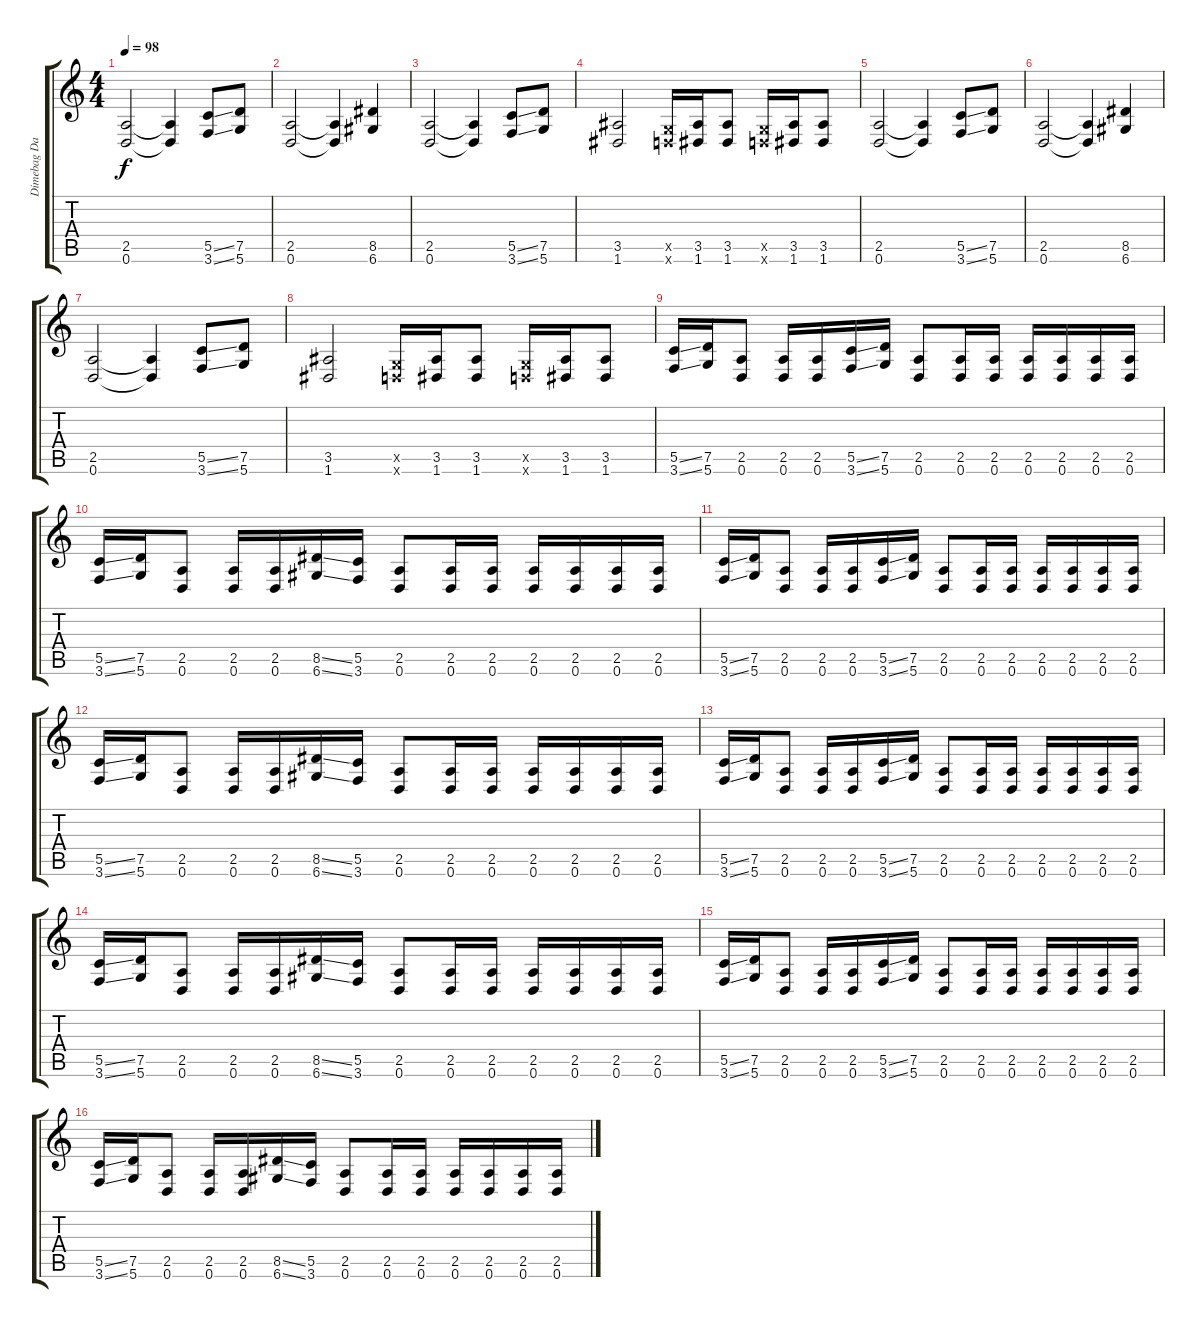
\track ("Dimebag Darrell" "Dimebag Da") {instrument overdrivenguitar}
\staff {score tabs}
\tuning (D4 A3 F3 C3 G2 D2) {hide}
\ts (4 4)
\tempo 98
\clef g2
\ks c
(2.5 0.6).2{dy f} (2.5{t} 0.6{t}).4 (5.5{ss} 3.6{ss}).8 (7.5 5.6).8 |
(2.5 0.6).2 (2.5{t} 0.6{t}).4 (8.5 6.6).4 |
(2.5 0.6).2 (2.5{t} 0.6{t}).4 (5.5{ss} 3.6{ss}).8 (7.5 5.6).8 |
(3.5 1.6).2 (0.5{x} 0.6{x}).16 (3.5 1.6).16 (3.5 1.6).8 (0.5{x} 0.6{x}).16 (3.5 1.6).16 (3.5 1.6).8 |
(2.5 0.6).2 (2.5{t} 0.6{t}).4 (5.5{ss} 3.6{ss}).8 (7.5 5.6).8 |
(2.5 0.6).2 (2.5{t} 0.6{t}).4 (8.5 6.6).4 |
(2.5 0.6).2 (2.5{t} 0.6{t}).4 (5.5{ss} 3.6{ss}).8 (7.5 5.6).8 |
(3.5 1.6).2 (0.5{x} 0.6{x}).16 (3.5 1.6).16 (3.5 1.6).8 (0.5{x} 0.6{x}).16 (3.5 1.6).16 (3.5 1.6).8 |
(5.5{ss} 3.6{ss}).16 (7.5 5.6).16 (2.5 0.6).8 (2.5 0.6).16 (2.5 0.6).16 (5.5{ss} 3.6{ss}).16 (7.5 5.6).16 (2.5 0.6).8 (2.5 0.6).16 (2.5 0.6).16 (2.5 0.6).16 (2.5 0.6).16 (2.5 0.6).16 (2.5 0.6).16 |
(5.5{ss} 3.6{ss}).16 (7.5 5.6).16 (2.5 0.6).8 (2.5 0.6).16 (2.5 0.6).16 (8.5{ss} 6.6{ss}).16 (5.5 3.6).16 (2.5 0.6).8 (2.5 0.6).16 (2.5 0.6).16 (2.5 0.6).16 (2.5 0.6).16 (2.5 0.6).16 (2.5 0.6).16 |
(5.5{ss} 3.6{ss}).16 (7.5 5.6).16 (2.5 0.6).8 (2.5 0.6).16 (2.5 0.6).16 (5.5{ss} 3.6{ss}).16 (7.5 5.6).16 (2.5 0.6).8 (2.5 0.6).16 (2.5 0.6).16 (2.5 0.6).16 (2.5 0.6).16 (2.5 0.6).16 (2.5 0.6).16 |
(5.5{ss} 3.6{ss}).16 (7.5 5.6).16 (2.5 0.6).8 (2.5 0.6).16 (2.5 0.6).16 (8.5{ss} 6.6{ss}).16 (5.5 3.6).16 (2.5 0.6).8 (2.5 0.6).16 (2.5 0.6).16 (2.5 0.6).16 (2.5 0.6).16 (2.5 0.6).16 (2.5 0.6).16 |
(5.5{ss} 3.6{ss}).16 (7.5 5.6).16 (2.5 0.6).8 (2.5 0.6).16 (2.5 0.6).16 (5.5{ss} 3.6{ss}).16 (7.5 5.6).16 (2.5 0.6).8 (2.5 0.6).16 (2.5 0.6).16 (2.5 0.6).16 (2.5 0.6).16 (2.5 0.6).16 (2.5 0.6).16 |
(5.5{ss} 3.6{ss}).16 (7.5 5.6).16 (2.5 0.6).8 (2.5 0.6).16 (2.5 0.6).16 (8.5{ss} 6.6{ss}).16 (5.5 3.6).16 (2.5 0.6).8 (2.5 0.6).16 (2.5 0.6).16 (2.5 0.6).16 (2.5 0.6).16 (2.5 0.6).16 (2.5 0.6).16 |
(5.5{ss} 3.6{ss}).16 (7.5 5.6).16 (2.5 0.6).8 (2.5 0.6).16 (2.5 0.6).16 (5.5{ss} 3.6{ss}).16 (7.5 5.6).16 (2.5 0.6).8 (2.5 0.6).16 (2.5 0.6).16 (2.5 0.6).16 (2.5 0.6).16 (2.5 0.6).16 (2.5 0.6).16 |
(5.5{ss} 3.6{ss}).16 (7.5 5.6).16 (2.5 0.6).8 (2.5 0.6).16 (2.5 0.6).16 (8.5{ss} 6.6{ss}).16 (5.5 3.6).16 (2.5 0.6).8 (2.5 0.6).16 (2.5 0.6).16 (2.5 0.6).16 (2.5 0.6).16 (2.5 0.6).16 (2.5 0.6).16
